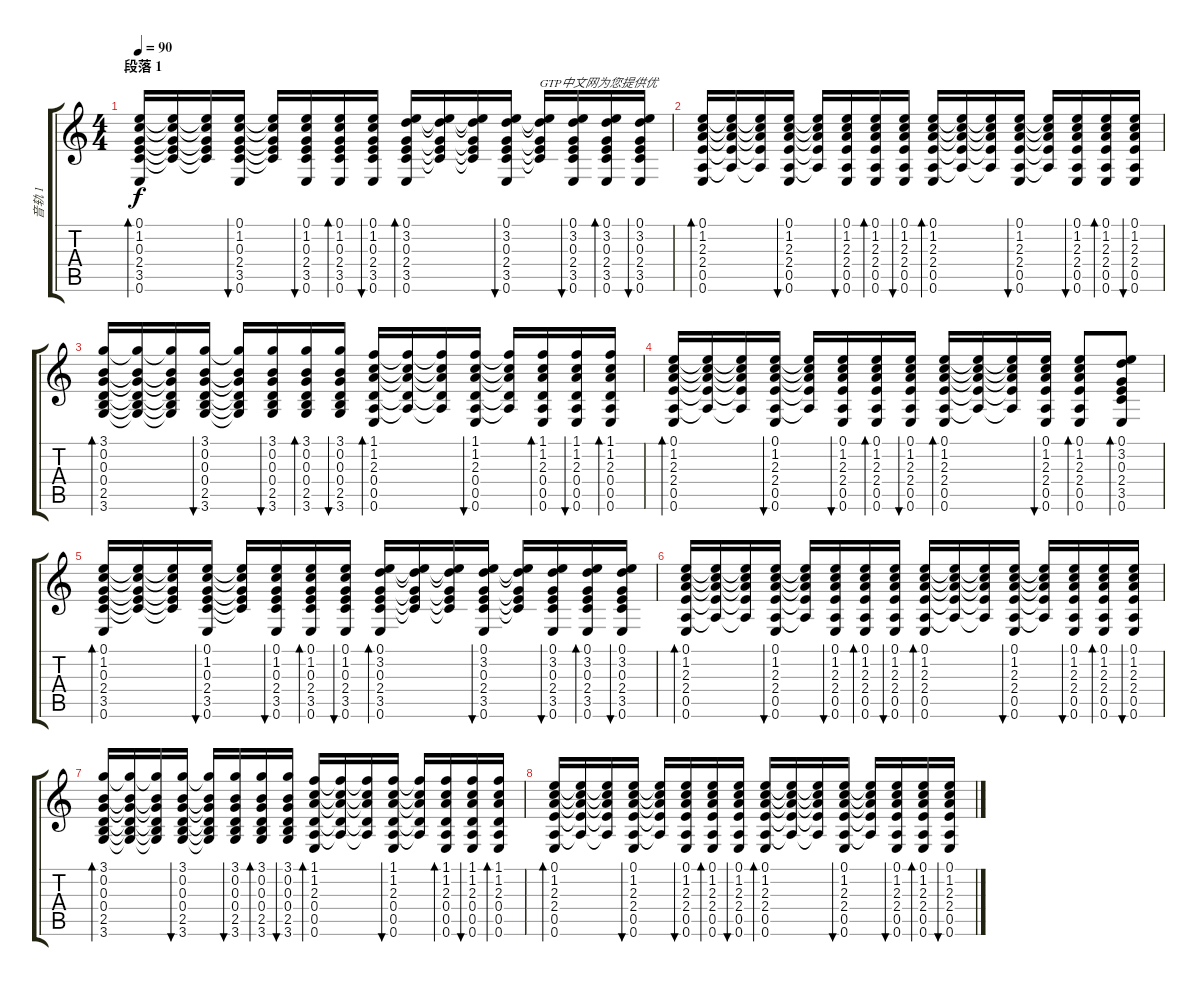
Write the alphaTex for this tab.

\track ("音轨 1" "音轨 1") {instrument acousticguitarsteel}
\staff {score tabs}
\tuning (E4 B3 G3 D3 A2 E2) {hide}
\ts (4 4)
\section ("" "段落 1")
\tempo 90
\clef g2
\ks c
(0.1 1.2 0.3 2.4 3.5 0.6).16{bd 30 dy f} (0.1{t} 1.2{t} 0.3{t} 2.4{t} 3.5{t}).16 (0.1{t} 1.2{t} 0.3{t} 2.4{t} 3.5{t}).16 (0.1 1.2 0.3 2.4 3.5 0.6).16{bu 30} (0.1{t} 1.2{t} 0.3{t} 2.4{t} 3.5{t}).16 (0.1 1.2 0.3 2.4 3.5 0.6).16{bu 30} (0.1 1.2 0.3 2.4 3.5 0.6).16{bd 30} (0.1 1.2 0.3 2.4 3.5 0.6).16{bu 30} (0.1 3.2 0.3 2.4 3.5 0.6).16{bd 30} (0.1{t} 3.2{t} 0.3{t} 2.4{t} 3.5{t}).16 (0.1{t} 3.2{t} 0.3{t} 2.4{t} 3.5{t}).16 (0.1 3.2 0.3 2.4 3.5 0.6).16{bu 30} (0.1{t} 3.2{t} 0.3{t} 2.4{t} 3.5{t}).16{txt "GTP中文网为您提供优"} (0.1 3.2 0.3 2.4 3.5 0.6).16{bu 30} (0.1 3.2 0.3 2.4 3.5 0.6).16{bd 30} (0.1 3.2 0.3 2.4 3.5 0.6).16{bu 30} |
(0.1 1.2 2.3 2.4 0.5 0.6).16{bd 30} (0.1{t} 1.2{t} 2.3{t} 2.4{t} 0.5{t}).16 (0.1{t} 1.2{t} 2.3{t} 2.4{t} 0.5{t}).16 (0.1 1.2 2.3 2.4 0.5 0.6).16{bu 30} (0.1{t} 1.2{t} 2.3{t} 2.4{t} 0.5{t}).16 (0.1 1.2 2.3 2.4 0.5 0.6).16{bu 30} (0.1 1.2 2.3 2.4 0.5 0.6).16{bd 30} (0.1 1.2 2.3 2.4 0.5 0.6).16{bu 30} (0.1 1.2 2.3 2.4 0.5 0.6).16{bd 30} (0.1{t} 1.2{t} 2.3{t} 2.4{t} 0.5{t}).16 (0.1{t} 1.2{t} 2.3{t} 2.4{t} 0.5{t}).16 (0.1 1.2 2.3 2.4 0.5 0.6).16{bu 30} (0.1{t} 1.2{t} 2.3{t} 2.4{t} 0.5{t}).16 (0.1 1.2 2.3 2.4 0.5 0.6).16{bu 30} (0.1 1.2 2.3 2.4 0.5 0.6).16{bd 30} (0.1 1.2 2.3 2.4 0.5 0.6).16{bu 30} |
(3.1 0.2 0.3 0.4 2.5 3.6).16{bd 30} (3.1{t} 0.2{t} 0.3{t} 0.4{t} 2.5{t} 3.6{t}).16 (3.1{t} 0.2{t} 0.3{t} 0.4{t} 2.5{t} 3.6{t}).16 (3.1 0.2 0.3 0.4 2.5 3.6).16{bu 30} (3.1{t} 0.2{t} 0.3{t} 0.4{t} 2.5{t} 3.6{t}).16 (3.1 0.2 0.3 0.4 2.5 3.6).16{bu 30} (3.1 0.2 0.3 0.4 2.5 3.6).16{bd 30} (3.1 0.2 0.3 0.4 2.5 3.6).16{bu 30} (1.1 1.2 2.3 0.4 0.5 0.6).16{bd 30} (1.1{t} 1.2{t} 2.3{t} 0.4{t} 0.5{t}).16 (1.1{t} 1.2{t} 2.3{t} 0.4{t} 0.5{t}).16 (1.1 1.2 2.3 0.4 0.5 0.6).16{bu 30} (1.1{t} 1.2{t} 2.3{t} 0.4{t} 0.5{t}).16 (1.1 1.2 2.3 0.4 0.5 0.6).16{bd 30} (1.1 1.2 2.3 0.4 0.5 0.6).16{bu 30} (1.1 1.2 2.3 0.4 0.5 0.6).16{bd 30} |
(0.1 1.2 2.3 2.4 0.5 0.6).16{bd 30} (0.1{t} 1.2{t} 2.3{t} 2.4{t} 0.5{t}).16 (0.1{t} 1.2{t} 2.3{t} 2.4{t} 0.5{t}).16 (0.1 1.2 2.3 2.4 0.5 0.6).16{bu 30} (0.1{t} 1.2{t} 2.3{t} 2.4{t} 0.5{t}).16 (0.1 1.2 2.3 2.4 0.5 0.6).16{bu 30} (0.1 1.2 2.3 2.4 0.5 0.6).16{bd 30} (0.1 1.2 2.3 2.4 0.5 0.6).16{bu 30} (0.1 1.2 2.3 2.4 0.5 0.6).16{bd 30} (0.1{t} 1.2{t} 2.3{t} 2.4{t} 0.5{t}).16 (0.1{t} 1.2{t} 2.3{t} 2.4{t} 0.5{t}).16 (0.1 1.2 2.3 2.4 0.5 0.6).16{bu 30} (0.1 1.2 2.3 2.4 0.5 0.6).8{bd 30} (0.1 3.2 0.3 2.4 3.5 0.6).8{bd 30} |
(0.1 1.2 0.3 2.4 3.5 0.6).16{bd 30} (0.1{t} 1.2{t} 0.3{t} 2.4{t} 3.5{t}).16 (0.1{t} 1.2{t} 0.3{t} 2.4{t} 3.5{t}).16 (0.1 1.2 0.3 2.4 3.5 0.6).16{bu 30} (0.1{t} 1.2{t} 0.3{t} 2.4{t} 3.5{t}).16 (0.1 1.2 0.3 2.4 3.5 0.6).16{bu 30} (0.1 1.2 0.3 2.4 3.5 0.6).16{bd 30} (0.1 1.2 0.3 2.4 3.5 0.6).16{bu 30} (0.1 3.2 0.3 2.4 3.5 0.6).16{bd 30} (0.1{t} 3.2{t} 0.3{t} 2.4{t} 3.5{t}).16 (0.1{t} 3.2{t} 0.3{t} 2.4{t} 3.5{t}).16 (0.1 3.2 0.3 2.4 3.5 0.6).16{bu 30} (0.1{t} 3.2{t} 0.3{t} 2.4{t} 3.5{t}).16 (0.1 3.2 0.3 2.4 3.5 0.6).16{bu 30} (0.1 3.2 0.3 2.4 3.5 0.6).16{bd 30} (0.1 3.2 0.3 2.4 3.5 0.6).16{bu 30} |
(0.1 1.2 2.3 2.4 0.5 0.6).16{bd 30} (0.1{t} 1.2{t} 2.3{t} 2.4{t} 0.5{t}).16 (0.1{t} 1.2{t} 2.3{t} 2.4{t} 0.5{t}).16 (0.1 1.2 2.3 2.4 0.5 0.6).16{bu 30} (0.1{t} 1.2{t} 2.3{t} 2.4{t} 0.5{t}).16 (0.1 1.2 2.3 2.4 0.5 0.6).16{bu 30} (0.1 1.2 2.3 2.4 0.5 0.6).16{bd 30} (0.1 1.2 2.3 2.4 0.5 0.6).16{bu 30} (0.1 1.2 2.3 2.4 0.5 0.6).16{bd 30} (0.1{t} 1.2{t} 2.3{t} 2.4{t} 0.5{t}).16 (0.1{t} 1.2{t} 2.3{t} 2.4{t} 0.5{t}).16 (0.1 1.2 2.3 2.4 0.5 0.6).16{bu 30} (0.1{t} 1.2{t} 2.3{t} 2.4{t} 0.5{t}).16 (0.1 1.2 2.3 2.4 0.5 0.6).16{bu 30} (0.1 1.2 2.3 2.4 0.5 0.6).16{bd 30} (0.1 1.2 2.3 2.4 0.5 0.6).16{bu 30} |
(3.1 0.2 0.3 0.4 2.5 3.6).16{bd 30} (3.1{t} 0.2{t} 0.3{t} 0.4{t} 2.5{t} 3.6{t}).16 (3.1{t} 0.2{t} 0.3{t} 0.4{t} 2.5{t} 3.6{t}).16 (3.1 0.2 0.3 0.4 2.5 3.6).16{bu 30} (3.1{t} 0.2{t} 0.3{t} 0.4{t} 2.5{t} 3.6{t}).16 (3.1 0.2 0.3 0.4 2.5 3.6).16{bu 30} (3.1 0.2 0.3 0.4 2.5 3.6).16{bd 30} (3.1 0.2 0.3 0.4 2.5 3.6).16{bu 30} (1.1 1.2 2.3 0.4 0.5 0.6).16{bd 30} (1.1{t} 1.2{t} 2.3{t} 0.4{t} 0.5{t}).16 (1.1{t} 1.2{t} 2.3{t} 0.4{t} 0.5{t}).16 (1.1 1.2 2.3 0.4 0.5 0.6).16{bu 30} (1.1{t} 1.2{t} 2.3{t} 0.4{t} 0.5{t}).16 (1.1 1.2 2.3 0.4 0.5 0.6).16{bd 30} (1.1 1.2 2.3 0.4 0.5 0.6).16{bu 30} (1.1 1.2 2.3 0.4 0.5 0.6).16{bd 30} |
(0.1 1.2 2.3 2.4 0.5 0.6).16{bd 30} (0.1{t} 1.2{t} 2.3{t} 2.4{t} 0.5{t}).16 (0.1{t} 1.2{t} 2.3{t} 2.4{t} 0.5{t}).16 (0.1 1.2 2.3 2.4 0.5 0.6).16{bu 30} (0.1{t} 1.2{t} 2.3{t} 2.4{t} 0.5{t}).16 (0.1 1.2 2.3 2.4 0.5 0.6).16{bu 30} (0.1 1.2 2.3 2.4 0.5 0.6).16{bd 30} (0.1 1.2 2.3 2.4 0.5 0.6).16{bu 30} (0.1 1.2 2.3 2.4 0.5 0.6).16{bd 30} (0.1{t} 1.2{t} 2.3{t} 2.4{t} 0.5{t}).16 (0.1{t} 1.2{t} 2.3{t} 2.4{t} 0.5{t}).16 (0.1 1.2 2.3 2.4 0.5 0.6).16{bu 30} (0.1{t} 1.2{t} 2.3{t} 2.4{t} 0.5{t}).16 (0.1 1.2 2.3 2.4 0.5 0.6).16{bu 30} (0.1 1.2 2.3 2.4 0.5 0.6).16{bd 30} (0.1 1.2 2.3 2.4 0.5 0.6).16{bu 30}
